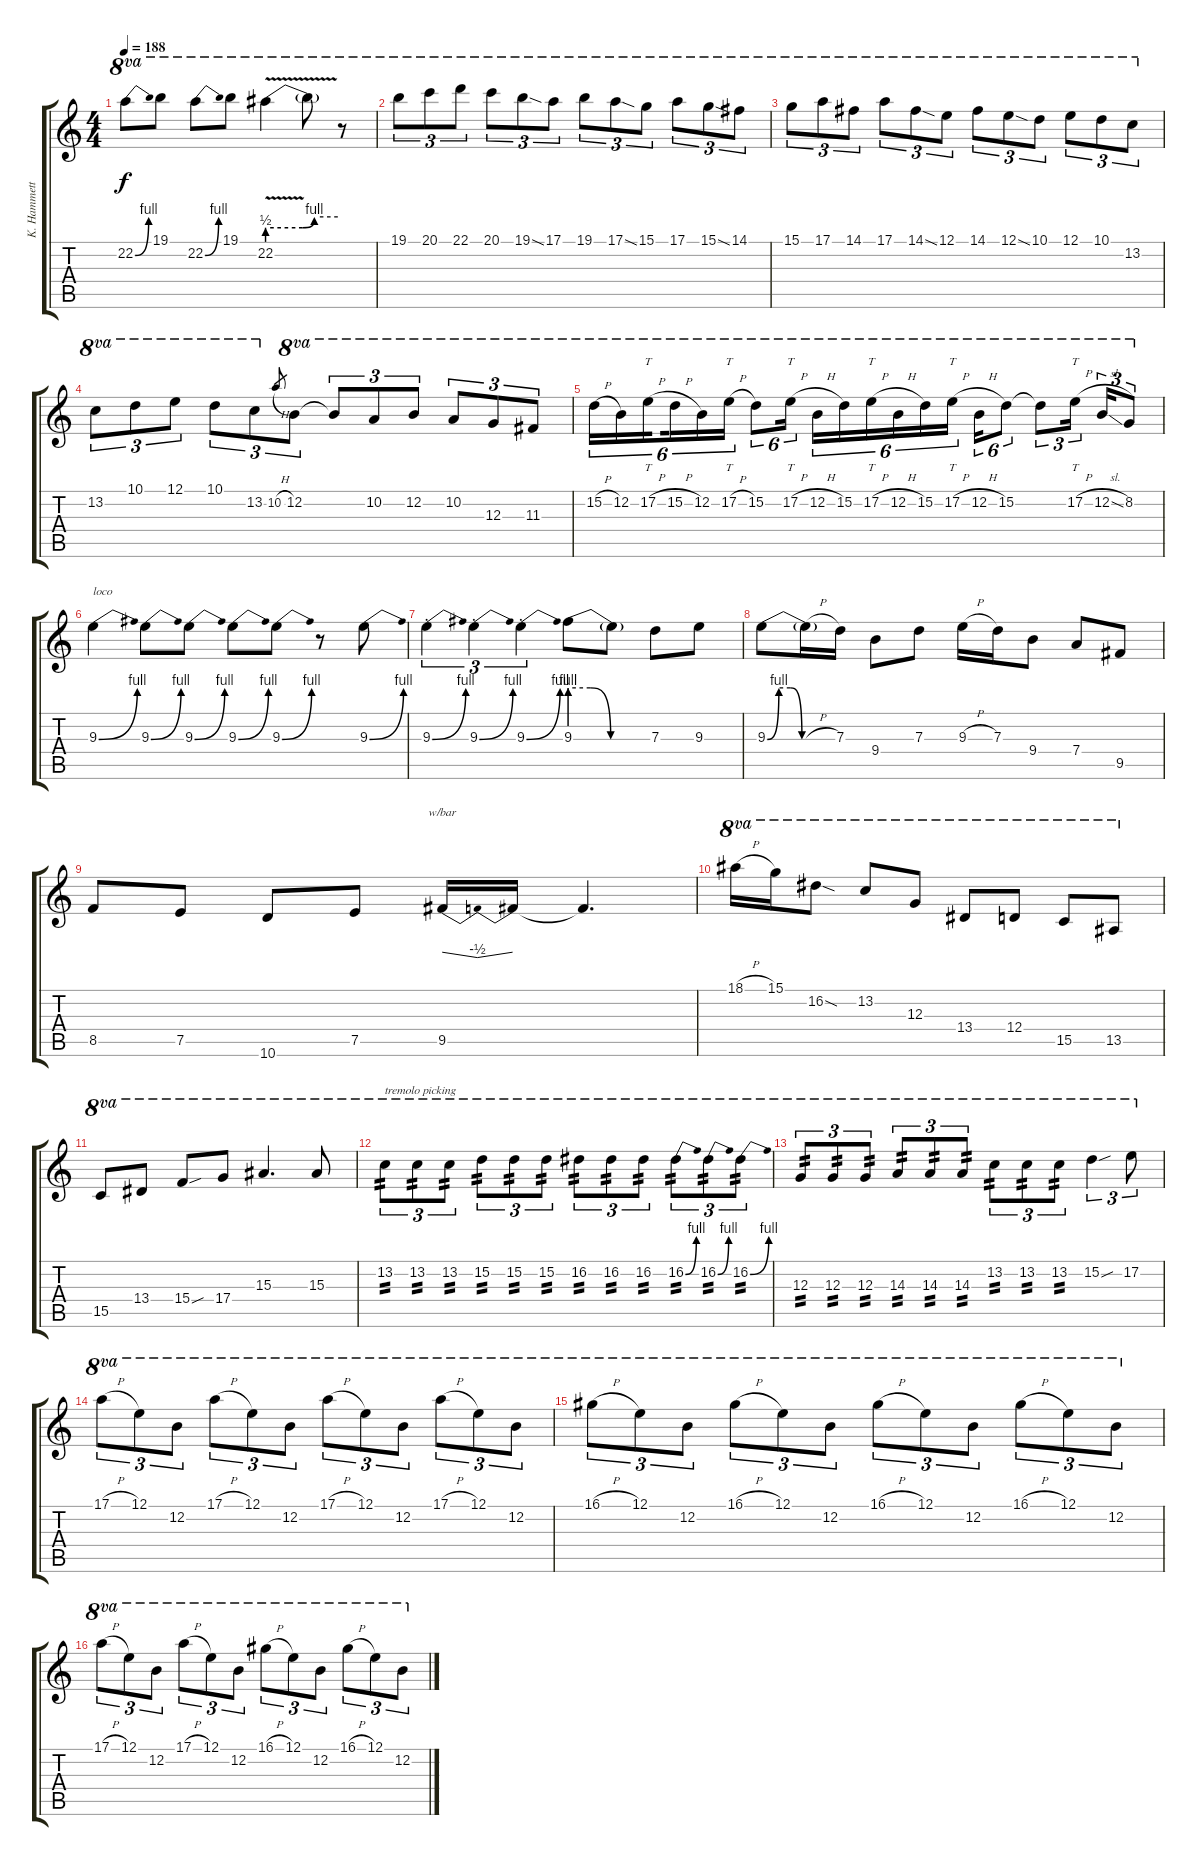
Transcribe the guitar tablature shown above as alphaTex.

\track ("K. Hammett - Lead guitar" "K. Hammett") {instrument distortionguitar}
\staff {score tabs}
\tuning (E4 B3 G3 D3 A2 E2) {hide}
\ts (4 4)
\tempo 188
\clef g2
\ks c
22.2{be (bend 0 0 60 4)}.8{ot 8va dy f} 19.1.8{ot 8va} 22.2{be (bend 0 0 60 4)}.8{ot 8va} 19.1.8{ot 8va} 22.2{be (custom 0 2 30 2 40 4 60 4) v}.4{ot 8va} 22.2{t}.8{ot 8va} r.8{ot 8va} |
19.1.8{tu (3 2) ot 8va} 20.1.8{tu (3 2) ot 8va} 22.1.8{tu (3 2) ot 8va} 20.1.8{tu (3 2) ot 8va} 19.1{sod}.8{tu (3 2) ot 8va} 17.1.8{tu (3 2) ot 8va} 19.1.8{tu (3 2) ot 8va} 17.1{sod}.8{tu (3 2) ot 8va} 15.1.8{tu (3 2) ot 8va} 17.1.8{tu (3 2) ot 8va} 15.1{sod}.8{tu (3 2) ot 8va} 14.1.8{tu (3 2) ot 8va} |
15.1.8{tu (3 2) ot 8va} 17.1.8{tu (3 2) ot 8va} 14.1.8{tu (3 2) ot 8va} 17.1.8{tu (3 2) ot 8va} 14.1{sod}.8{tu (3 2) ot 8va} 12.1.8{tu (3 2) ot 8va} 14.1.8{tu (3 2) ot 8va} 12.1{sod}.8{tu (3 2) ot 8va} 10.1.8{tu (3 2) ot 8va} 12.1.8{tu (3 2) ot 8va} 10.1.8{tu (3 2) ot 8va} 13.2.8{tu (3 2) ot 8va} |
13.2.8{tu (3 2) ot 8va} 10.1.8{tu (3 2) ot 8va} 12.1.8{tu (3 2) ot 8va} 10.1.8{tu (3 2) ot 8va} 13.2.8{tu (3 2) ot 8va} 10.2{h}.8{gr} 12.2.8{tu (3 2) ot 8va} 12.2{t}.8{tu (3 2) ot 8va} 10.2.8{tu (3 2) ot 8va} 12.2.8{tu (3 2) ot 8va} 10.2.8{tu (3 2) ot 8va} 12.3.8{tu (3 2) ot 8va} 11.3.8{tu (3 2) ot 8va} |
15.2{h}.16{tu (6 4) ot 8va} 12.2.16{tu (6 4) ot 8va} 17.2{h}.16{tt tu (6 4) ot 8va beam splitsecondary} 15.2{h}.16{tu (6 4) ot 8va} 12.2.16{tu (6 4) ot 8va} 17.2{h}.16{tt tu (6 4) ot 8va} 15.2.8{tu (6 4) ot 8va} 17.2{h}.16{tt tu (6 4) ot 8va beam splitsecondary} 12.2{h}.16{tu (6 4) ot 8va} 15.2.16{tu (6 4) ot 8va} 17.2{h}.16{tt tu (6 4) ot 8va} 12.2{h}.16{tu (6 4) ot 8va} 15.2.16{tu (6 4) ot 8va} 17.2{h}.16{tt tu (6 4) ot 8va beam splitsecondary} 12.2{h}.16{tu (6 4) ot 8va} 15.2.8{tu (6 4) ot 8va} 15.2{t}.8{tu (3 2) ot 8va} 17.2{h}.16{tt tu (3 2) ot 8va beam splitsecondary} 12.2{sl}.16{tu (3 2) ot 8va} 8.2.8{tu (3 2) ot 8va} |
9.3{be (bend 0 0 60 4)}.4{txt "loco"} 9.3{be (bend 0 0 60 4)}.8 9.3{be (bend 0 0 60 4)}.8 9.3{be (bend 0 0 60 4)}.8 9.3{be (bend 0 0 60 4)}.8 r.8 9.3{be (bend 0 0 60 4)}.8 |
9.3{be (bend 0 0 60 4) st}.4{tu (3 2)} 9.3{be (bend 0 0 60 4) st}.4{tu (3 2)} 9.3{be (bend 0 0 60 4) st}.4{tu (3 2)} 9.3{be (custom 0 4 15 4 30 0 60 0)}.8 9.3{t}.8 7.3.8 9.3.8 |
9.3{be (custom 0 0 10 4 20 4 30 0 60 0)}.8 9.3{h t}.16 7.3.16 9.4.8 7.3.8 9.3{h}.16 7.3.16 9.4.8 7.4.8 9.5.8 |
8.5.8 7.5.8 10.6.8 7.5.8 9.5.16{tbe (dip default 0 0 30 -2 60 0)} 9.5{t}.16 9.5{t}.4{d} |
18.1{h}.16{ot 8va} 15.1.16{ot 8va} 16.2{sod}.8{ot 8va} 13.2.8{ot 8va} 12.3.8{ot 8va} 13.4.8{ot 8va} 12.4.8{ot 8va} 15.5.8{ot 8va} 13.5.8{ot 8va} |
15.5.8{ot 8va} 13.4.8{ot 8va} 15.4{sou}.8{ot 8va} 17.4.8{ot 8va} 15.3.4{d ot 8va} 15.3.8{ot 8va} |
13.2.8{tu (3 2) ot 8va txt "tremolo picking" tp 2} 13.2.8{tu (3 2) ot 8va tp 2} 13.2.8{tu (3 2) ot 8va tp 2} 15.2.8{tu (3 2) ot 8va tp 2} 15.2.8{tu (3 2) ot 8va tp 2} 15.2.8{tu (3 2) ot 8va tp 2} 16.2.8{tu (3 2) ot 8va tp 2} 16.2.8{tu (3 2) ot 8va tp 2} 16.2.8{tu (3 2) ot 8va tp 2} 16.2{be (bend 0 0 60 4)}.8{tu (3 2) ot 8va tp 2} 16.2{be (bend 0 0 60 4)}.8{tu (3 2) ot 8va tp 2} 16.2{be (bend 0 0 60 4)}.8{tu (3 2) ot 8va tp 2} |
12.3.8{tu (3 2) ot 8va tp 2} 12.3.8{tu (3 2) ot 8va tp 2} 12.3.8{tu (3 2) ot 8va tp 2} 14.3.8{tu (3 2) ot 8va tp 2} 14.3.8{tu (3 2) ot 8va tp 2} 14.3.8{tu (3 2) ot 8va tp 2} 13.2.8{tu (3 2) ot 8va tp 2} 13.2.8{tu (3 2) ot 8va tp 2} 13.2.8{tu (3 2) ot 8va tp 2} 15.2{sou}.4{tu (3 2) ot 8va} 17.2.8{tu (3 2) ot 8va} |
17.1{h}.8{tu (3 2) ot 8va} 12.1.8{tu (3 2) ot 8va} 12.2.8{tu (3 2) ot 8va} 17.1{h}.8{tu (3 2) ot 8va} 12.1.8{tu (3 2) ot 8va} 12.2.8{tu (3 2) ot 8va} 17.1{h}.8{tu (3 2) ot 8va} 12.1.8{tu (3 2) ot 8va} 12.2.8{tu (3 2) ot 8va} 17.1{h}.8{tu (3 2) ot 8va} 12.1.8{tu (3 2) ot 8va} 12.2.8{tu (3 2) ot 8va} |
16.1{h}.8{tu (3 2) ot 8va} 12.1.8{tu (3 2) ot 8va} 12.2.8{tu (3 2) ot 8va} 16.1{h}.8{tu (3 2) ot 8va} 12.1.8{tu (3 2) ot 8va} 12.2.8{tu (3 2) ot 8va} 16.1{h}.8{tu (3 2) ot 8va} 12.1.8{tu (3 2) ot 8va} 12.2.8{tu (3 2) ot 8va} 16.1{h}.8{tu (3 2) ot 8va} 12.1.8{tu (3 2) ot 8va} 12.2.8{tu (3 2) ot 8va} |
17.1{h}.8{tu (3 2) ot 8va} 12.1.8{tu (3 2) ot 8va} 12.2.8{tu (3 2) ot 8va} 17.1{h}.8{tu (3 2) ot 8va} 12.1.8{tu (3 2) ot 8va} 12.2.8{tu (3 2) ot 8va} 16.1{h}.8{tu (3 2) ot 8va} 12.1.8{tu (3 2) ot 8va} 12.2.8{tu (3 2) ot 8va} 16.1{h}.8{tu (3 2) ot 8va} 12.1.8{tu (3 2) ot 8va} 12.2.8{tu (3 2) ot 8va}
